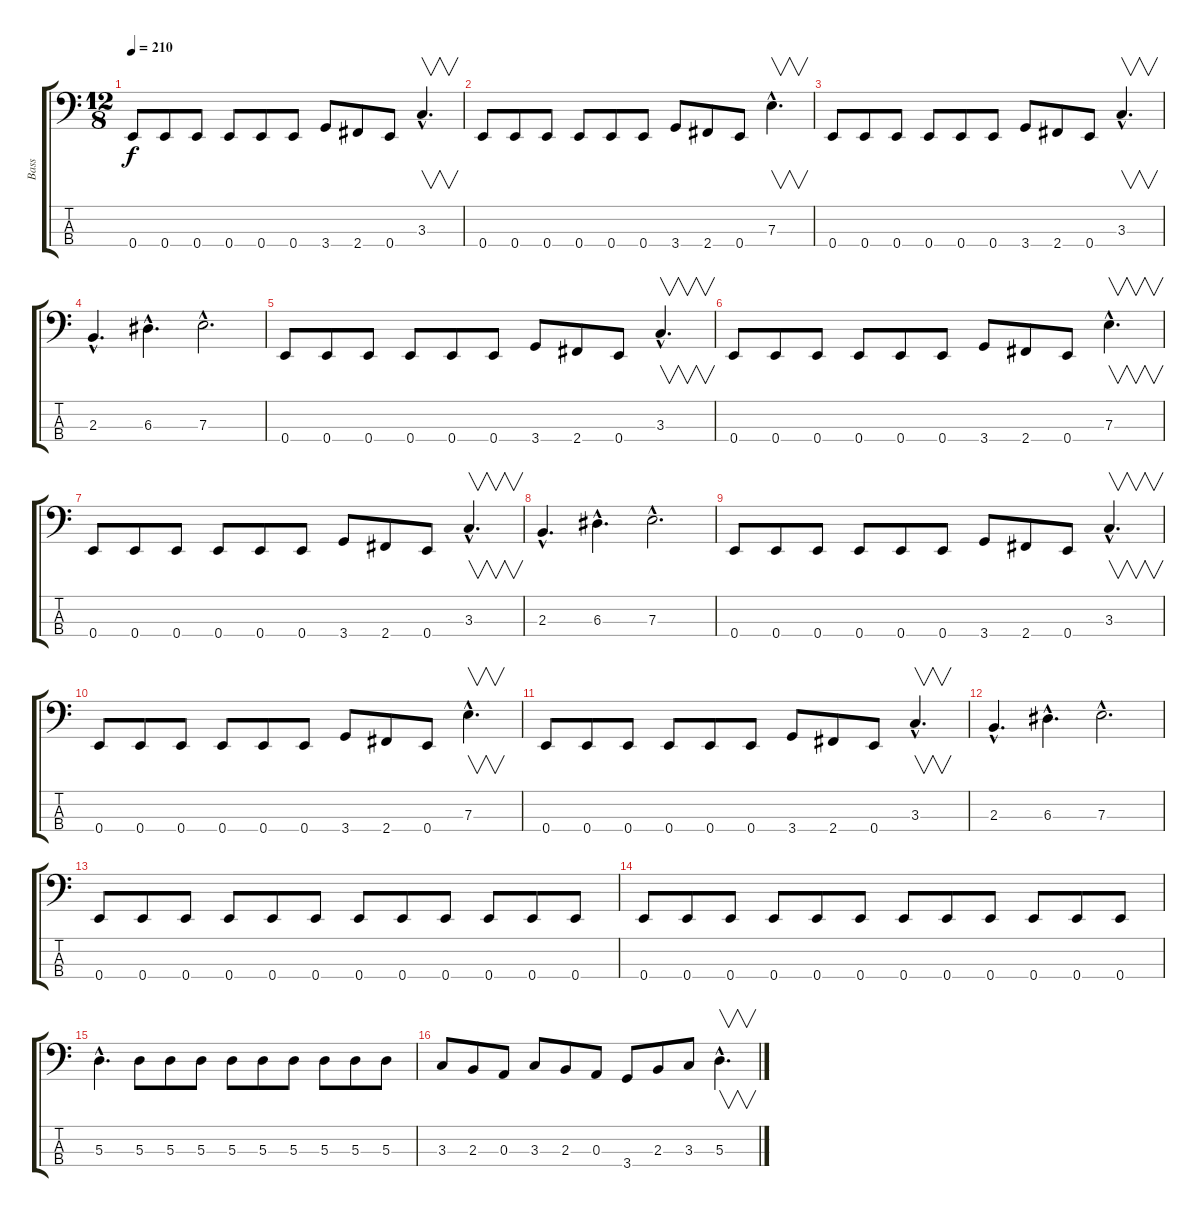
\track ("Bass" "Bass") {instrument electricbasspick}
\staff {score tabs}
\tuning (G2 D2 A1 E1) {hide}
\ts (12 8)
\tempo 210
\clef f4
\ks c
0.4.8{dy f} 0.4.8 0.4.8 0.4.8 0.4.8 0.4.8 3.4.8 2.4.8 0.4.8 3.3{hac}.4{v d} |
0.4.8 0.4.8 0.4.8 0.4.8 0.4.8 0.4.8 3.4.8 2.4.8 0.4.8 7.3{hac}.4{v d} |
0.4.8 0.4.8 0.4.8 0.4.8 0.4.8 0.4.8 3.4.8 2.4.8 0.4.8 3.3{hac}.4{v d} |
2.3{hac}.4{d} 6.3{hac}.4{d} 7.3{hac}.2{d} |
0.4.8 0.4.8 0.4.8 0.4.8 0.4.8 0.4.8 3.4.8 2.4.8 0.4.8 3.3{hac}.4{v d} |
0.4.8 0.4.8 0.4.8 0.4.8 0.4.8 0.4.8 3.4.8 2.4.8 0.4.8 7.3{hac}.4{v d} |
0.4.8 0.4.8 0.4.8 0.4.8 0.4.8 0.4.8 3.4.8 2.4.8 0.4.8 3.3{hac}.4{v d} |
2.3{hac}.4{d} 6.3{hac}.4{d} 7.3{hac}.2{d} |
0.4.8 0.4.8 0.4.8 0.4.8 0.4.8 0.4.8 3.4.8 2.4.8 0.4.8 3.3{hac}.4{v d} |
0.4.8 0.4.8 0.4.8 0.4.8 0.4.8 0.4.8 3.4.8 2.4.8 0.4.8 7.3{hac}.4{v d} |
0.4.8 0.4.8 0.4.8 0.4.8 0.4.8 0.4.8 3.4.8 2.4.8 0.4.8 3.3{hac}.4{v d} |
2.3{hac}.4{d} 6.3{hac}.4{d} 7.3{hac}.2{d} |
0.4.8 0.4.8 0.4.8 0.4.8 0.4.8 0.4.8 0.4.8 0.4.8 0.4.8 0.4.8 0.4.8 0.4.8 |
0.4.8 0.4.8 0.4.8 0.4.8 0.4.8 0.4.8 0.4.8 0.4.8 0.4.8 0.4.8 0.4.8 0.4.8 |
5.3{hac}.4{d} 5.3.8 5.3.8 5.3.8 5.3.8 5.3.8 5.3.8 5.3.8 5.3.8 5.3.8 |
3.3.8 2.3.8 0.3.8 3.3.8 2.3.8 0.3.8 3.4.8 2.3.8 3.3.8 5.3{hac}.4{v d}
